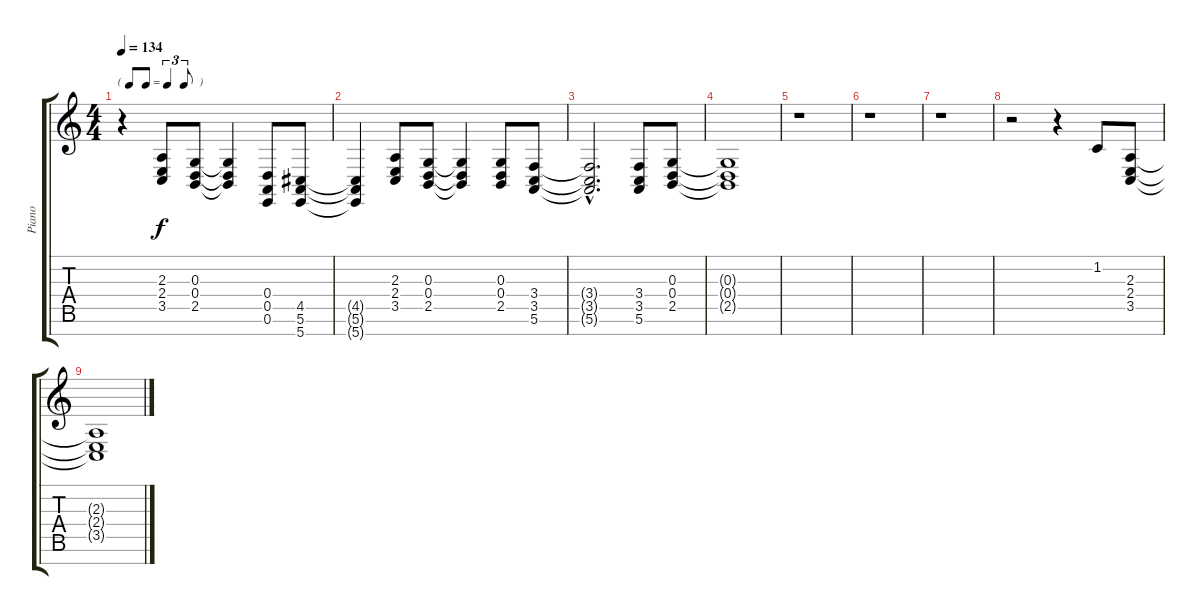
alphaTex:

\track ("Piano" "Piano") {instrument brightacousticpiano}
\staff {score tabs}
\tuning (E4 B3 G3 D3 A2 E2 B1) {hide}
\ts (4 4)
\tf triplet8th
\tempo 134
\clef g2
\ks c
r.4{dy f} (2.3 2.4 3.5).8 (0.3 0.4 2.5).8 (0.3{t} 0.4{t} 2.5{t}).4 (0.4 0.5 0.6).8 (4.5 5.6 5.7).8 |
(4.5{t} 5.6{t} 5.7{t}).4 (2.3 2.4 3.5).8 (0.3 0.4 2.5).8 (0.3{t} 0.4{t} 2.5{t}).4 (0.3 0.4 2.5).8 (3.4 3.5 5.6).8 |
(3.4{hac t} 3.5{hac t} 5.6{hac t}).2{d} (3.4 3.5 5.6).8 (0.3 0.4 2.5).8 |
(0.3{t} 0.4{t} 2.5{t}).1 |
r.1 |
r.1 |
r.1 |
r.2 r.4 1.2.8 (2.3 2.4 3.5).8 |
(2.3{t} 2.4{t} 3.5{t}).1
